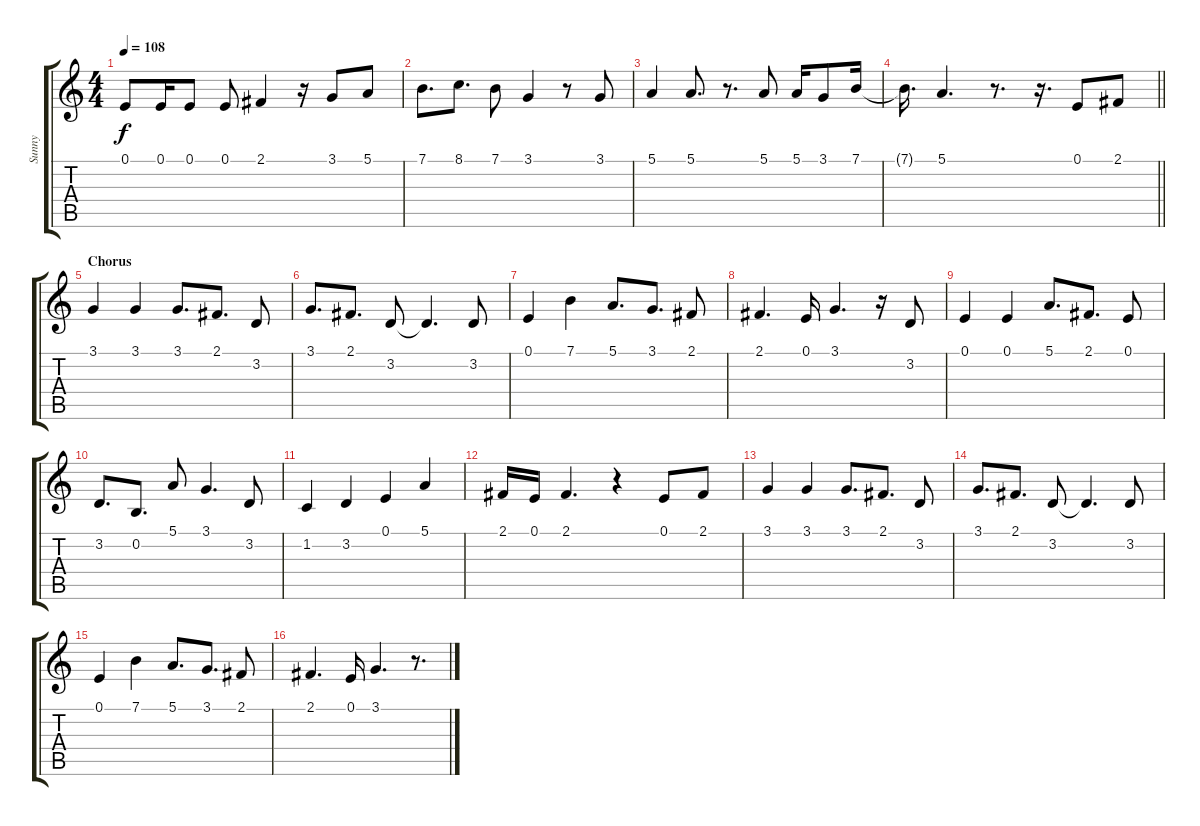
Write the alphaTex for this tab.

\track ("Sunny" "Sunny") {instrument recorder}
\staff {score tabs}
\tuning (E4 B3 G3 D3 A2 E2) {hide}
\ts (4 4)
\tempo 108
\clef g2
\ks c
0.1.8{dy f} 0.1.16 0.1.8 0.1.8 2.1.4 r.16 3.1.8 5.1.8 |
7.1.8{d} 8.1.8{d} 7.1.8 3.1.4 r.8 3.1.8 |
5.1.4 5.1.8{d} r.8{d} 5.1.8 5.1.16 3.1.8 7.1.16 |
\barLineRight lightlight
7.1{t}.16{d} 5.1.4{d} r.8{d} r.16{d} 0.1.8{volume 8} 2.1.8 |
\section ("" "Chorus")
3.1.4 3.1.4 3.1.8{d} 2.1.8{d} 3.2.8 |
3.1.8{d} 2.1.8{d} 3.2.8 3.2{t}.4{d} 3.2.8 |
0.1.4 7.1.4 5.1.8{d} 3.1.8{d} 2.1.8 |
2.1.4{d} 0.1.16 3.1.4{d} r.16 3.2.8 |
0.1.4 0.1.4 5.1.8{d} 2.1.8{d} 0.1.8 |
3.2.8{d} 0.2.8{d} 5.1.8 3.1.4{d} 3.2.8 |
1.2.4 3.2.4 0.1.4 5.1.4 |
2.1.16 0.1.16 2.1.4{d} r.4 0.1.8 2.1.8 |
3.1.4 3.1.4 3.1.8{d} 2.1.8{d} 3.2.8 |
3.1.8{d} 2.1.8{d} 3.2.8 3.2{t}.4{d} 3.2.8 |
0.1.4 7.1.4 5.1.8{d} 3.1.8{d} 2.1.8 |
2.1.4{d} 0.1.16 3.1.4{d} r.8{d}
